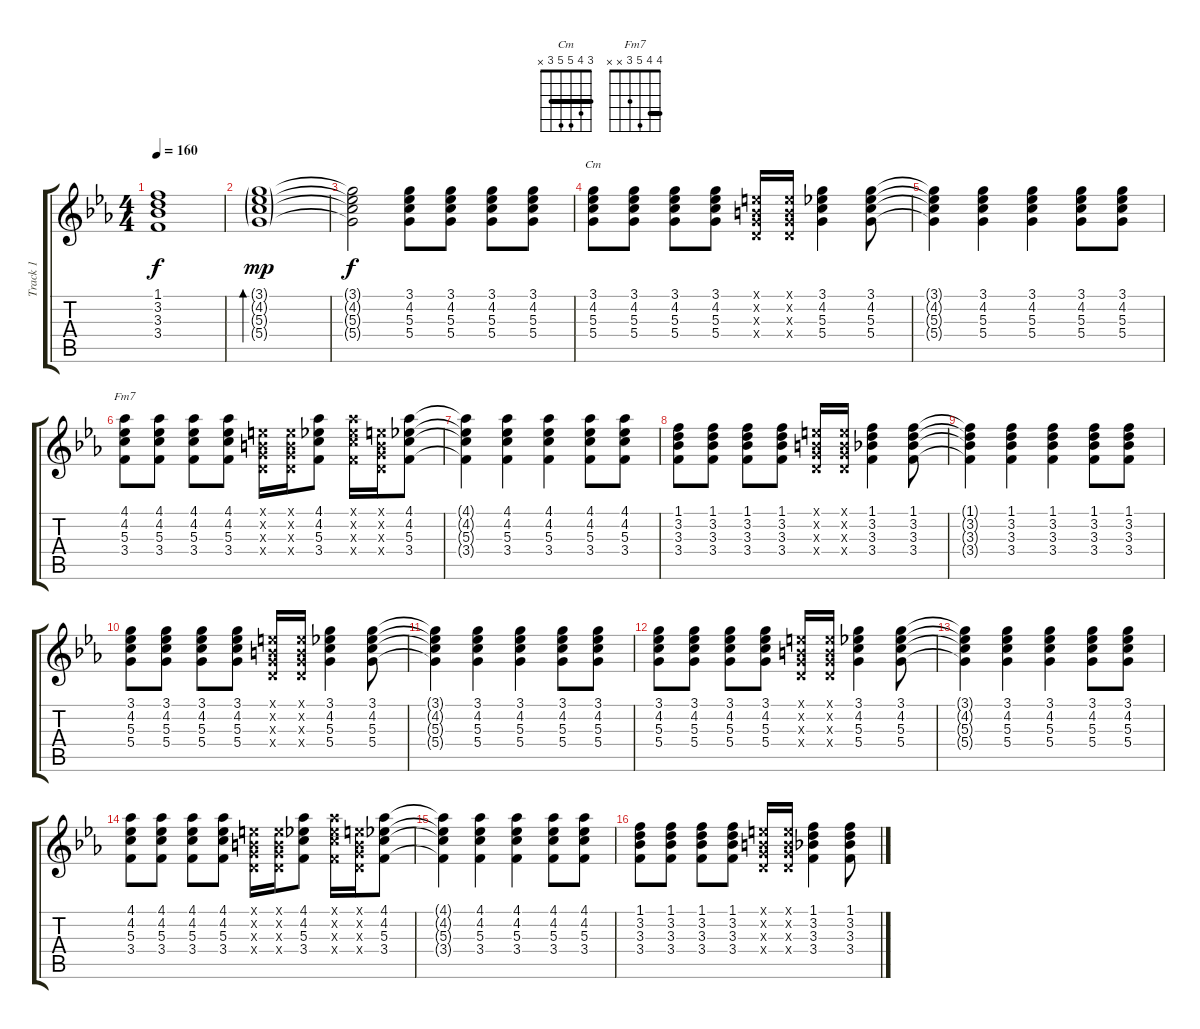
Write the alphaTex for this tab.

\track ("Track 1" "Track 1") {instrument overdrivenguitar}
\staff {score tabs}
\tuning (E4 B3 G3 D3 A2 E2) {hide}
\chord ("Cm" 3 4 5 5 3 x) {barre 3}
\chord ("Fm7" 4 4 5 3 x x) {barre 4}
\ts (4 4)
\tempo 160
\clef g2
\ks cminor
(1.1{t} 3.2{t} 3.3{t} 3.4{t}).1{dy f} |
(3.1{g} 4.2{g} 5.3{g} 5.4{g}).1{bd 480 dy mp} |
(3.1{t} 4.2{t} 5.3{t} 5.4{t}).2{dy f} (3.1 4.2 5.3 5.4).8 (3.1 4.2 5.3 5.4).8 (3.1 4.2 5.3 5.4).8 (3.1 4.2 5.3 5.4).8 |
(3.1 4.2 5.3 5.4).8{ch "Cm"} (3.1 4.2 5.3 5.4).8 (3.1 4.2 5.3 5.4).8 (3.1 4.2 5.3 5.4).8 (0.1{x} 0.2{x} 0.3{x} 0.4{x}).16 (0.1{x} 0.2{x} 0.3{x} 0.4{x}).16 (3.1 4.2 5.3 5.4).4 (3.1 4.2 5.3 5.4).8 |
(3.1{t} 4.2{t} 5.3{t} 5.4{t}).4 (3.1 4.2 5.3 5.4).4 (3.1 4.2 5.3 5.4).4 (3.1 4.2 5.3 5.4).8 (3.1 4.2 5.3 5.4).8 |
(4.1 4.2 5.3 3.4).8{ch "Fm7"} (4.1 4.2 5.3 3.4).8 (4.1 4.2 5.3 3.4).8 (4.1 4.2 5.3 3.4).8 (0.1{x} 0.2{x} 0.3{x} 0.4{x}).16 (0.1{x} 0.2{x} 0.3{x} 0.4{x}).16 (4.1 4.2 5.3 3.4).8 (4.1{x} 4.2{x} 5.3{x} 3.4{x}).16 (0.1{x} 0.2{x} 0.3{x} 0.4{x}).16 (4.1 4.2 5.3 3.4).8 |
(4.1{t} 4.2{t} 5.3{t} 3.4{t}).4 (4.1 4.2 5.3 3.4).4 (4.1 4.2 5.3 3.4).4 (4.1 4.2 5.3 3.4).8 (4.1 4.2 5.3 3.4).8 |
(1.1 3.2 3.3 3.4).8 (1.1 3.2 3.3 3.4).8 (1.1 3.2 3.3 3.4).8 (1.1 3.2 3.3 3.4).8 (0.1{x} 0.2{x} 0.3{x} 0.4{x}).16 (0.1{x} 0.2{x} 0.3{x} 0.4{x}).16 (1.1 3.2 3.3 3.4).4 (1.1 3.2 3.3 3.4).8 |
(1.1{t} 3.2{t} 3.3{t} 3.4{t}).4 (1.1 3.2 3.3 3.4).4 (1.1 3.2 3.3 3.4).4 (1.1 3.2 3.3 3.4).8 (1.1 3.2 3.3 3.4).8 |
(3.1 4.2 5.3 5.4).8 (3.1 4.2 5.3 5.4).8 (3.1 4.2 5.3 5.4).8 (3.1 4.2 5.3 5.4).8 (0.1{x} 0.2{x} 0.3{x} 0.4{x}).16 (0.1{x} 0.2{x} 0.3{x} 0.4{x}).16 (3.1 4.2 5.3 5.4).4 (3.1 4.2 5.3 5.4).8 |
(3.1{t} 4.2{t} 5.3{t} 5.4{t}).4 (3.1 4.2 5.3 5.4).4 (3.1 4.2 5.3 5.4).4 (3.1 4.2 5.3 5.4).8 (3.1 4.2 5.3 5.4).8 |
(3.1 4.2 5.3 5.4).8 (3.1 4.2 5.3 5.4).8 (3.1 4.2 5.3 5.4).8 (3.1 4.2 5.3 5.4).8 (0.1{x} 0.2{x} 0.3{x} 0.4{x}).16 (0.1{x} 0.2{x} 0.3{x} 0.4{x}).16 (3.1 4.2 5.3 5.4).4 (3.1 4.2 5.3 5.4).8 |
(3.1{t} 4.2{t} 5.3{t} 5.4{t}).4 (3.1 4.2 5.3 5.4).4 (3.1 4.2 5.3 5.4).4 (3.1 4.2 5.3 5.4).8 (3.1 4.2 5.3 5.4).8 |
(4.1 4.2 5.3 3.4).8 (4.1 4.2 5.3 3.4).8 (4.1 4.2 5.3 3.4).8 (4.1 4.2 5.3 3.4).8 (0.1{x} 0.2{x} 0.3{x} 0.4{x}).16 (0.1{x} 0.2{x} 0.3{x} 0.4{x}).16 (4.1 4.2 5.3 3.4).8 (4.1{x} 4.2{x} 5.3{x} 3.4{x}).16 (0.1{x} 0.2{x} 0.3{x} 0.4{x}).16 (4.1 4.2 5.3 3.4).8 |
(4.1{t} 4.2{t} 5.3{t} 3.4{t}).4 (4.1 4.2 5.3 3.4).4 (4.1 4.2 5.3 3.4).4 (4.1 4.2 5.3 3.4).8 (4.1 4.2 5.3 3.4).8 |
(1.1 3.2 3.3 3.4).8 (1.1 3.2 3.3 3.4).8 (1.1 3.2 3.3 3.4).8 (1.1 3.2 3.3 3.4).8 (0.1{x} 0.2{x} 0.3{x} 0.4{x}).16 (0.1{x} 0.2{x} 0.3{x} 0.4{x}).16 (1.1 3.2 3.3 3.4).4 (1.1 3.2 3.3 3.4).8
